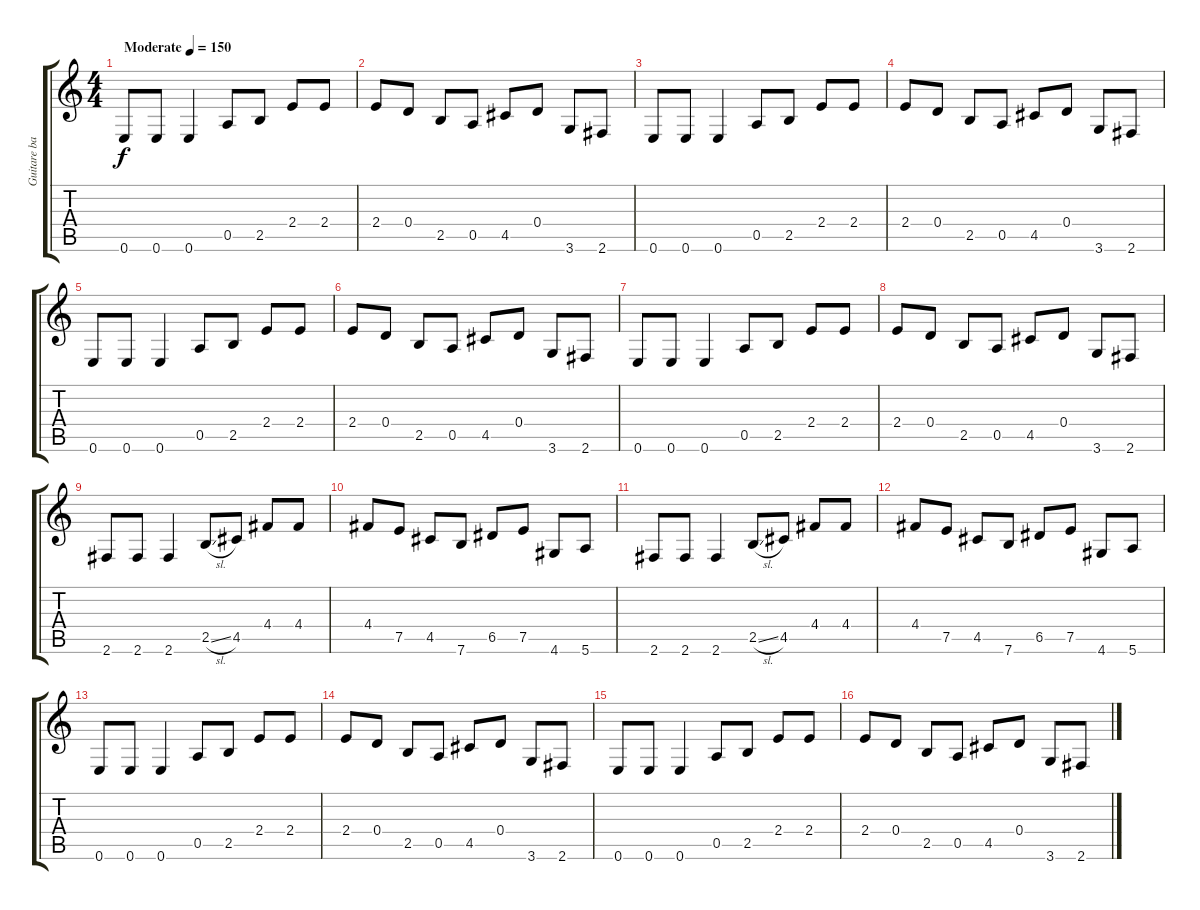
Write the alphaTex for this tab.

\track ("Guitare basse" "Guitare ba") {instrument fretlessbass}
\staff {score tabs}
\tuning (E4 B3 G3 D3 A2 E2) {hide}
\ts (4 4)
\tempo (150 "Moderate")
\clef g2
\ks c
0.6.8{dy f instrument fretlessbass} 0.6.8 0.6.4 0.5.8 2.5.8 2.4.8 2.4.8 |
2.4.8 0.4.8 2.5.8 0.5.8 4.5.8 0.4.8 3.6.8 2.6.8 |
0.6.8 0.6.8 0.6.4 0.5.8 2.5.8 2.4.8 2.4.8 |
2.4.8 0.4.8 2.5.8 0.5.8 4.5.8 0.4.8 3.6.8 2.6.8 |
0.6.8 0.6.8 0.6.4 0.5.8 2.5.8 2.4.8 2.4.8 |
2.4.8 0.4.8 2.5.8 0.5.8 4.5.8 0.4.8 3.6.8 2.6.8 |
0.6.8 0.6.8 0.6.4 0.5.8 2.5.8 2.4.8 2.4.8 |
2.4.8 0.4.8 2.5.8 0.5.8 4.5.8 0.4.8 3.6.8 2.6.8 |
2.6.8 2.6.8 2.6.4 2.5{sl}.8 4.5.8 4.4.8 4.4.8 |
4.4.8 7.5.8 4.5.8 7.6.8 6.5.8 7.5.8 4.6.8 5.6.8 |
2.6.8 2.6.8 2.6.4 2.5{sl}.8 4.5.8 4.4.8 4.4.8 |
4.4.8 7.5.8 4.5.8 7.6.8 6.5.8 7.5.8 4.6.8 5.6.8 |
0.6.8 0.6.8 0.6.4 0.5.8 2.5.8 2.4.8 2.4.8 |
2.4.8 0.4.8 2.5.8 0.5.8 4.5.8 0.4.8 3.6.8 2.6.8 |
0.6.8 0.6.8 0.6.4 0.5.8 2.5.8 2.4.8 2.4.8 |
2.4.8 0.4.8 2.5.8 0.5.8 4.5.8 0.4.8 3.6.8 2.6.8
